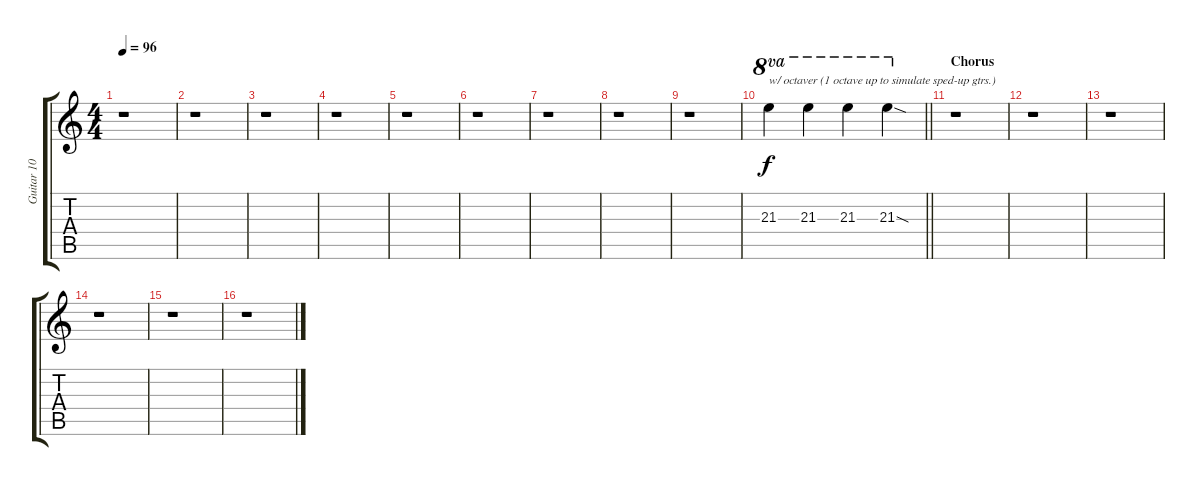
\track ("Guitar 10 (dist.)" "Guitar 10 ") {instrument distortionguitar}
\staff {score tabs}
\tuning (E4 B3 G3 D3 A2 E2) {hide}
\ts (4 4)
\tempo 96
\clef g2
\ks aminor
r.1{dy f} |
r.1 |
r.1 |
r.1 |
r.1 |
r.1 |
r.1 |
r.1 |
r.1 |
\barLineRight lightlight
21.3.4{ot 8va txt "w/ octaver (1 octave up to simulate sped-up gtrs.)"} 21.3.4{ot 8va} 21.3.4{ot 8va} 21.3{sod}.4{ot 8va} |
\section ("" "Chorus")
r.1 |
r.1 |
r.1 |
r.1 |
r.1 |
r.1
